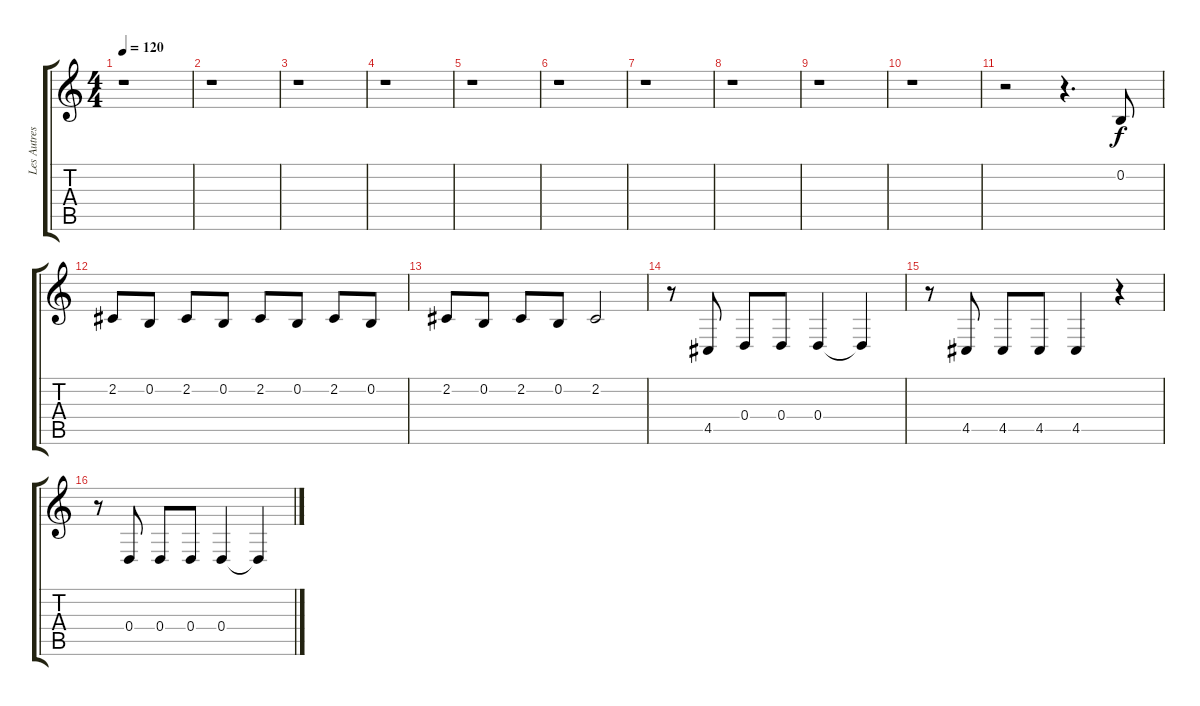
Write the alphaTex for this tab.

\track ("Les Autres Wriggles" "Les Autres") {instrument sopranosax}
\staff {score tabs}
\tuning (E4 B3 G3 D3 A2 E2) {hide}
\ts (4 4)
\tempo 120
\clef g2
\ks c
r.1{dy f} |
r.1 |
r.1 |
r.1 |
r.1 |
r.1 |
r.1 |
r.1 |
r.1 |
r.1 |
r.2 r.4{d} 0.2.8 |
2.2.8 0.2.8 2.2.8 0.2.8 2.2.8 0.2.8 2.2.8 0.2.8 |
2.2.8 0.2.8 2.2.8 0.2.8 2.2.2 |
r.8 4.5.8 0.4.8 0.4.8 0.4.4 0.4{t}.4 |
r.8 4.5.8 4.5.8 4.5.8 4.5.4 r.4 |
r.8 0.4.8 0.4.8 0.4.8 0.4.4 0.4{t}.4
